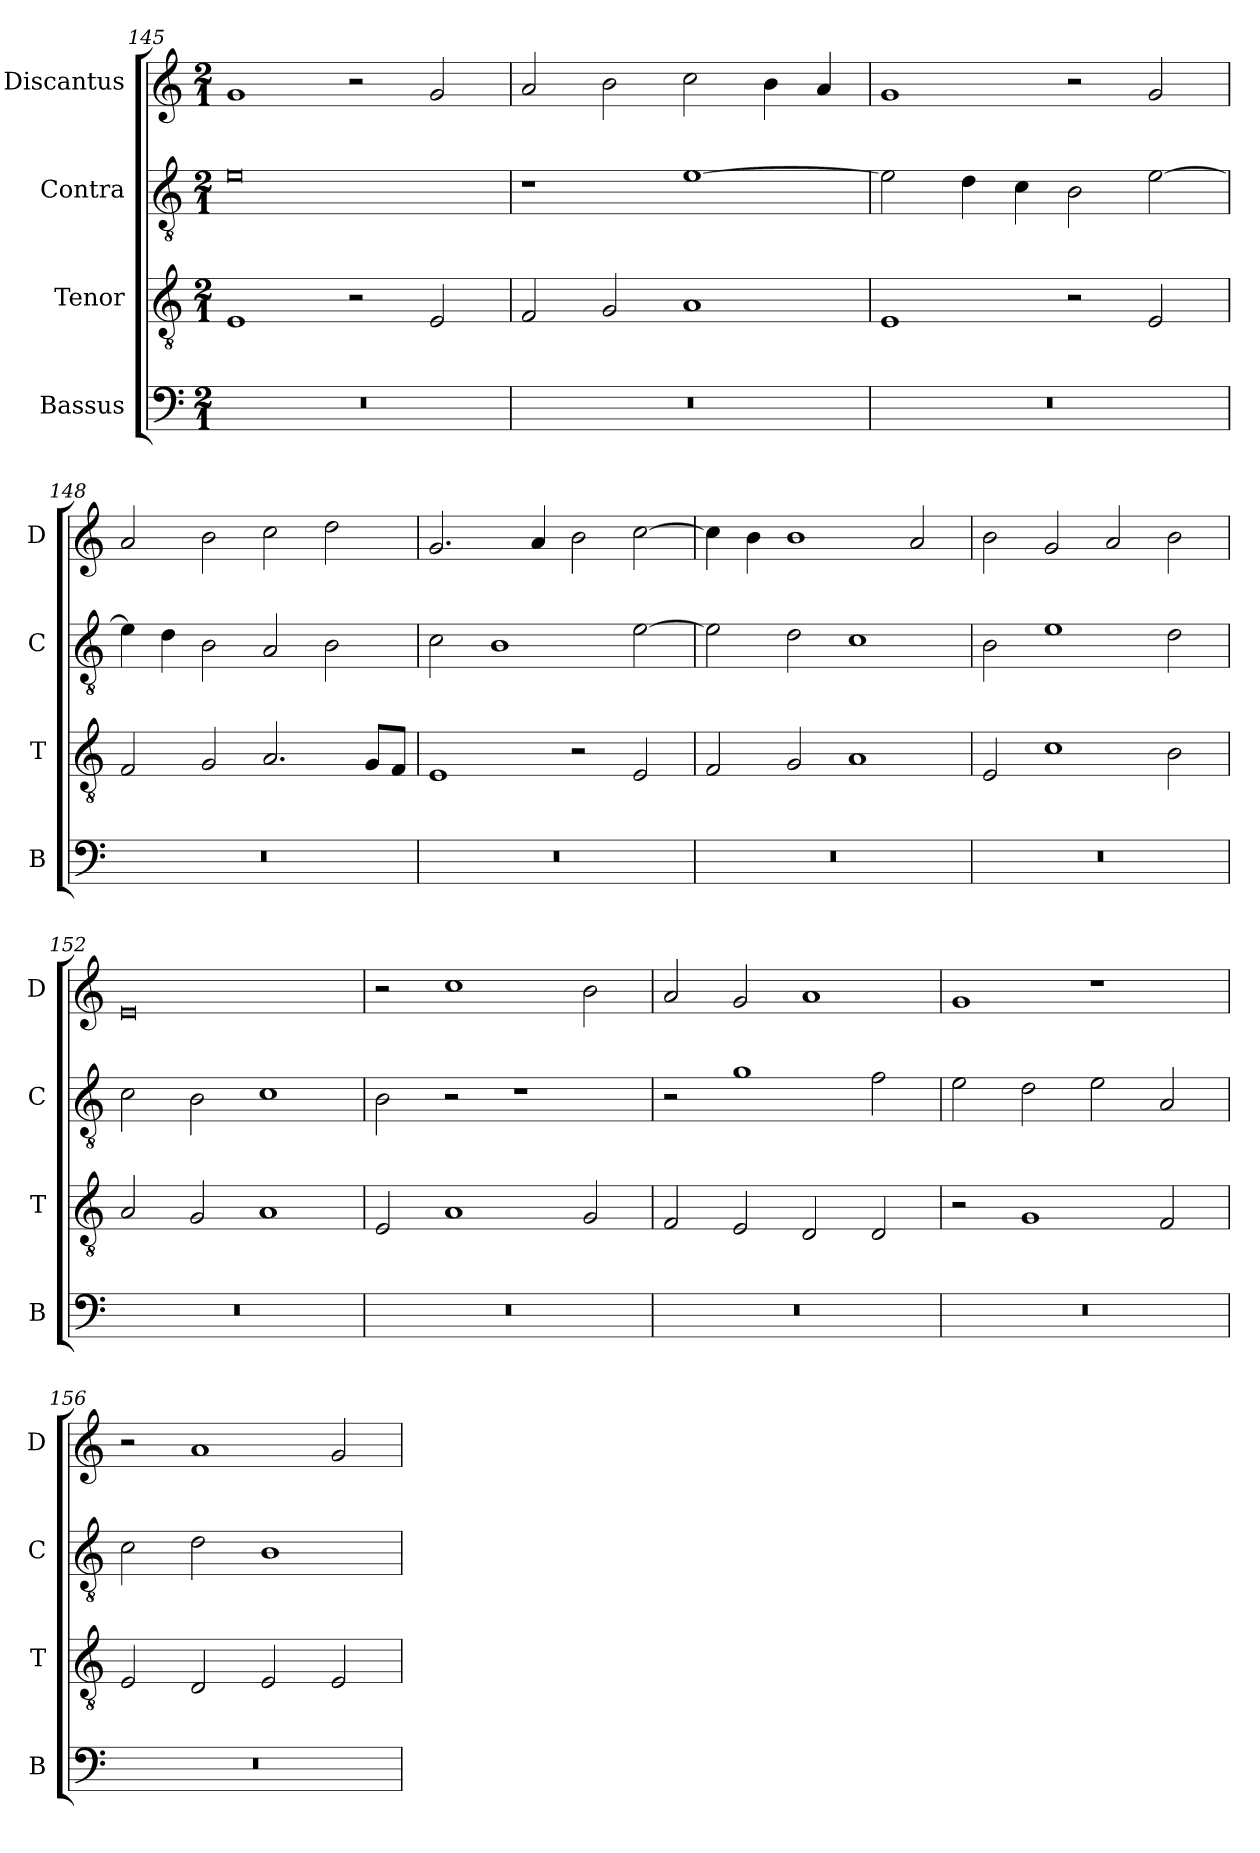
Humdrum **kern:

**kern	**kern	**kern	**kern
*part4	*part3	*part2	*part1
*staff4	*staff3	*staff2	*staff1
*I"Bassus	*I"Tenor	*I"Contra	*I"Discantus
*I'B	*I'T	*I'C	*I'D
*clefF4	*clefGv2	*clefGv2	*clefG2
*k[]	*k[]	*k[]	*k[]
*M2/1	*M2/1	*M2/1	*M2/1
=145	=145	=145	=145
0r	1E	0e	1g
.	2r	.	2r
.	2E/	.	2g/
=146	=146	=146	=146
0r	2F/	1r	2a/
.	2G/	.	2b\
.	1A	[1e	2cc\
.	.	.	4b\
.	.	.	4a/
=147	=147	=147	=147
0r	1E	2e\]	1g
.	.	4d\	.
.	.	4c\	.
.	2r	2B\	2r
.	2E/	[2e\	2g/
=148	=148	=148	=148
0r	2F/	4e\]	2a/
.	.	4d\	.
.	2G/	2B\	2b\
.	2.A/	2A/	2cc\
.	.	2B\	2dd\
.	8G/L	.	.
.	8F/J	.	.
=149	=149	=149	=149
0r	1E	2c\	2.g/
.	.	1B	.
.	.	.	4a/
.	2r	.	2b\
.	2E/	[2e\	[2cc\
=150	=150	=150	=150
0r	2F/	2e\]	4cc\]
.	.	.	4b\
.	2G/	2d\	1b
.	1A	1c	.
.	.	.	2a/
=151	=151	=151	=151
0r	2E/	2B\	2b\
.	1c	1e	2g/
.	.	.	2a/
.	2B\	2d\	2b\
=152	=152	=152	=152
0r	2A/	2c\	0e
.	2G/	2B\	.
.	1A	1c	.
=153	=153	=153	=153
0r	2E/	2B\	2r
.	1A	2r	1cc
.	.	1r	.
.	2G/	.	2b\
=154	=154	=154	=154
0r	2F/	2r	2a/
.	2E/	1g	2g/
.	2D/	.	1a
.	2D/	2f\	.
=155	=155	=155	=155
0r	2r	2e\	1g
.	1G	2d\	.
.	.	2e\	1r
.	2F/	2A/	.
=156	=156	=156	=156
0r	2E/	2c\	2r
.	2D/	2d\	1a
.	2E/	1B	.
.	2E/	.	2g/
=	=	=	=
*-	*-	*-	*-
